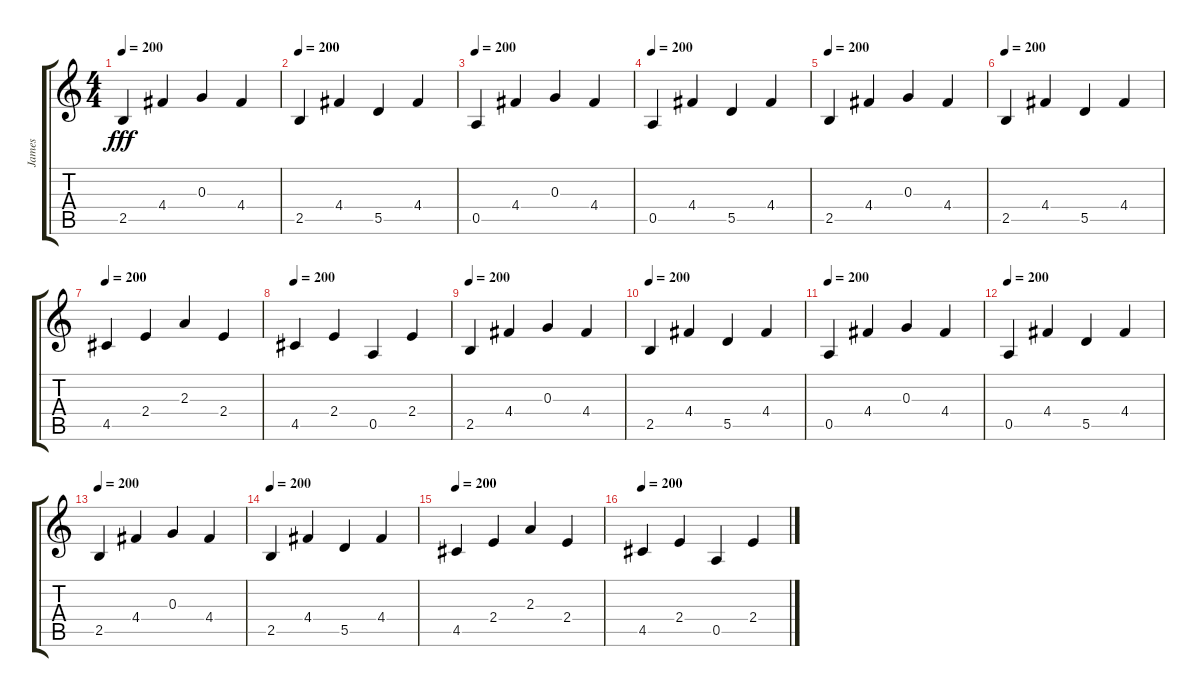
\track ("James" "James") {instrument acousticguitarnylon}
\staff {score tabs}
\tuning (E4 B3 G3 D3 A2 E2) {hide}
\ts (4 4)
\tempo 200
\clef g2
\ks c
2.5.4{dy fff} 4.4.4 0.3.4 4.4.4 |
\tempo 200
2.5.4 4.4.4 5.5.4 4.4.4 |
\tempo 200
0.5.4 4.4.4 0.3.4 4.4.4 |
\tempo 200
0.5.4 4.4.4 5.5.4 4.4.4 |
\tempo 200
2.5.4 4.4.4 0.3.4 4.4.4 |
\tempo 200
2.5.4 4.4.4 5.5.4 4.4.4 |
\tempo 200
4.5.4 2.4.4 2.3.4 2.4.4 |
\tempo 200
4.5.4 2.4.4 0.5.4 2.4.4 |
\tempo 200
2.5.4 4.4.4 0.3.4 4.4.4 |
\tempo 200
2.5.4 4.4.4 5.5.4 4.4.4 |
\tempo 200
0.5.4 4.4.4 0.3.4 4.4.4 |
\tempo 200
0.5.4 4.4.4 5.5.4 4.4.4 |
\tempo 200
2.5.4 4.4.4 0.3.4 4.4.4 |
\tempo 200
2.5.4 4.4.4 5.5.4 4.4.4 |
\tempo 200
4.5.4 2.4.4 2.3.4 2.4.4 |
\tempo 200
4.5.4 2.4.4 0.5.4 2.4.4
